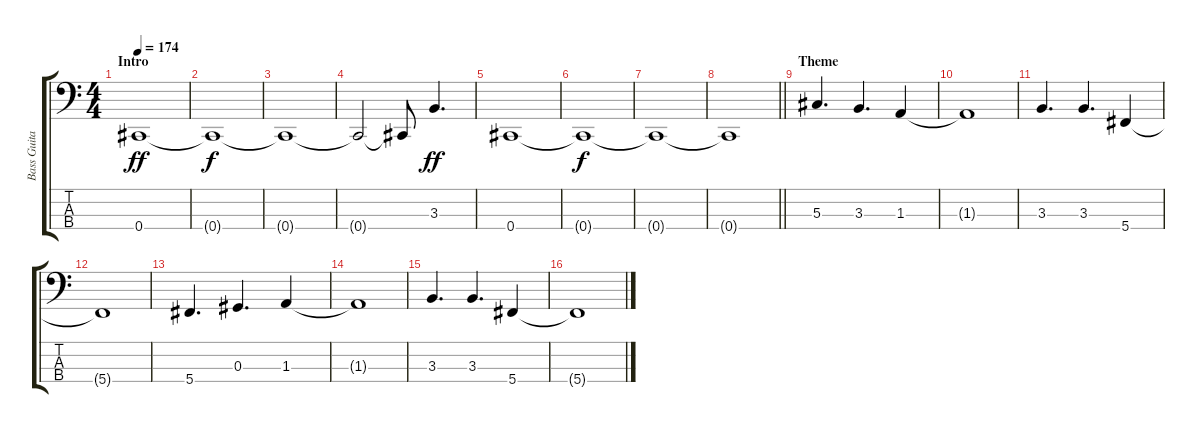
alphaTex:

\track ("Bass Guitar (Synth/Guitar)" "Bass Guita") {instrument synthbass2}
\staff {score tabs}
\tuning (Gb2 Db2 Ab1 Db1) {hide}
\ts (4 4)
\section ("" "Intro")
\tempo 174
\clef f4
\ks c
0.4.1{dy ff instrument synthbass2} |
0.4{t}.1{dy f} |
0.4{t}.1 |
0.4{t}.2 0.4{t}.8 3.3.4{d dy ff} |
0.4.1 |
0.4{t}.1{dy f} |
0.4{t}.1 |
\barLineRight lightlight
0.4{t}.1 |
\section ("" "Theme")
5.3.4{d} 3.3.4{d} 1.3.4 |
1.3{t}.1 |
3.3.4{d} 3.3.4{d} 5.4.4 |
5.4{t}.1 |
5.4.4{d} 0.3.4{d} 1.3.4 |
1.3{t}.1 |
3.3.4{d} 3.3.4{d} 5.4.4 |
5.4{t}.1
